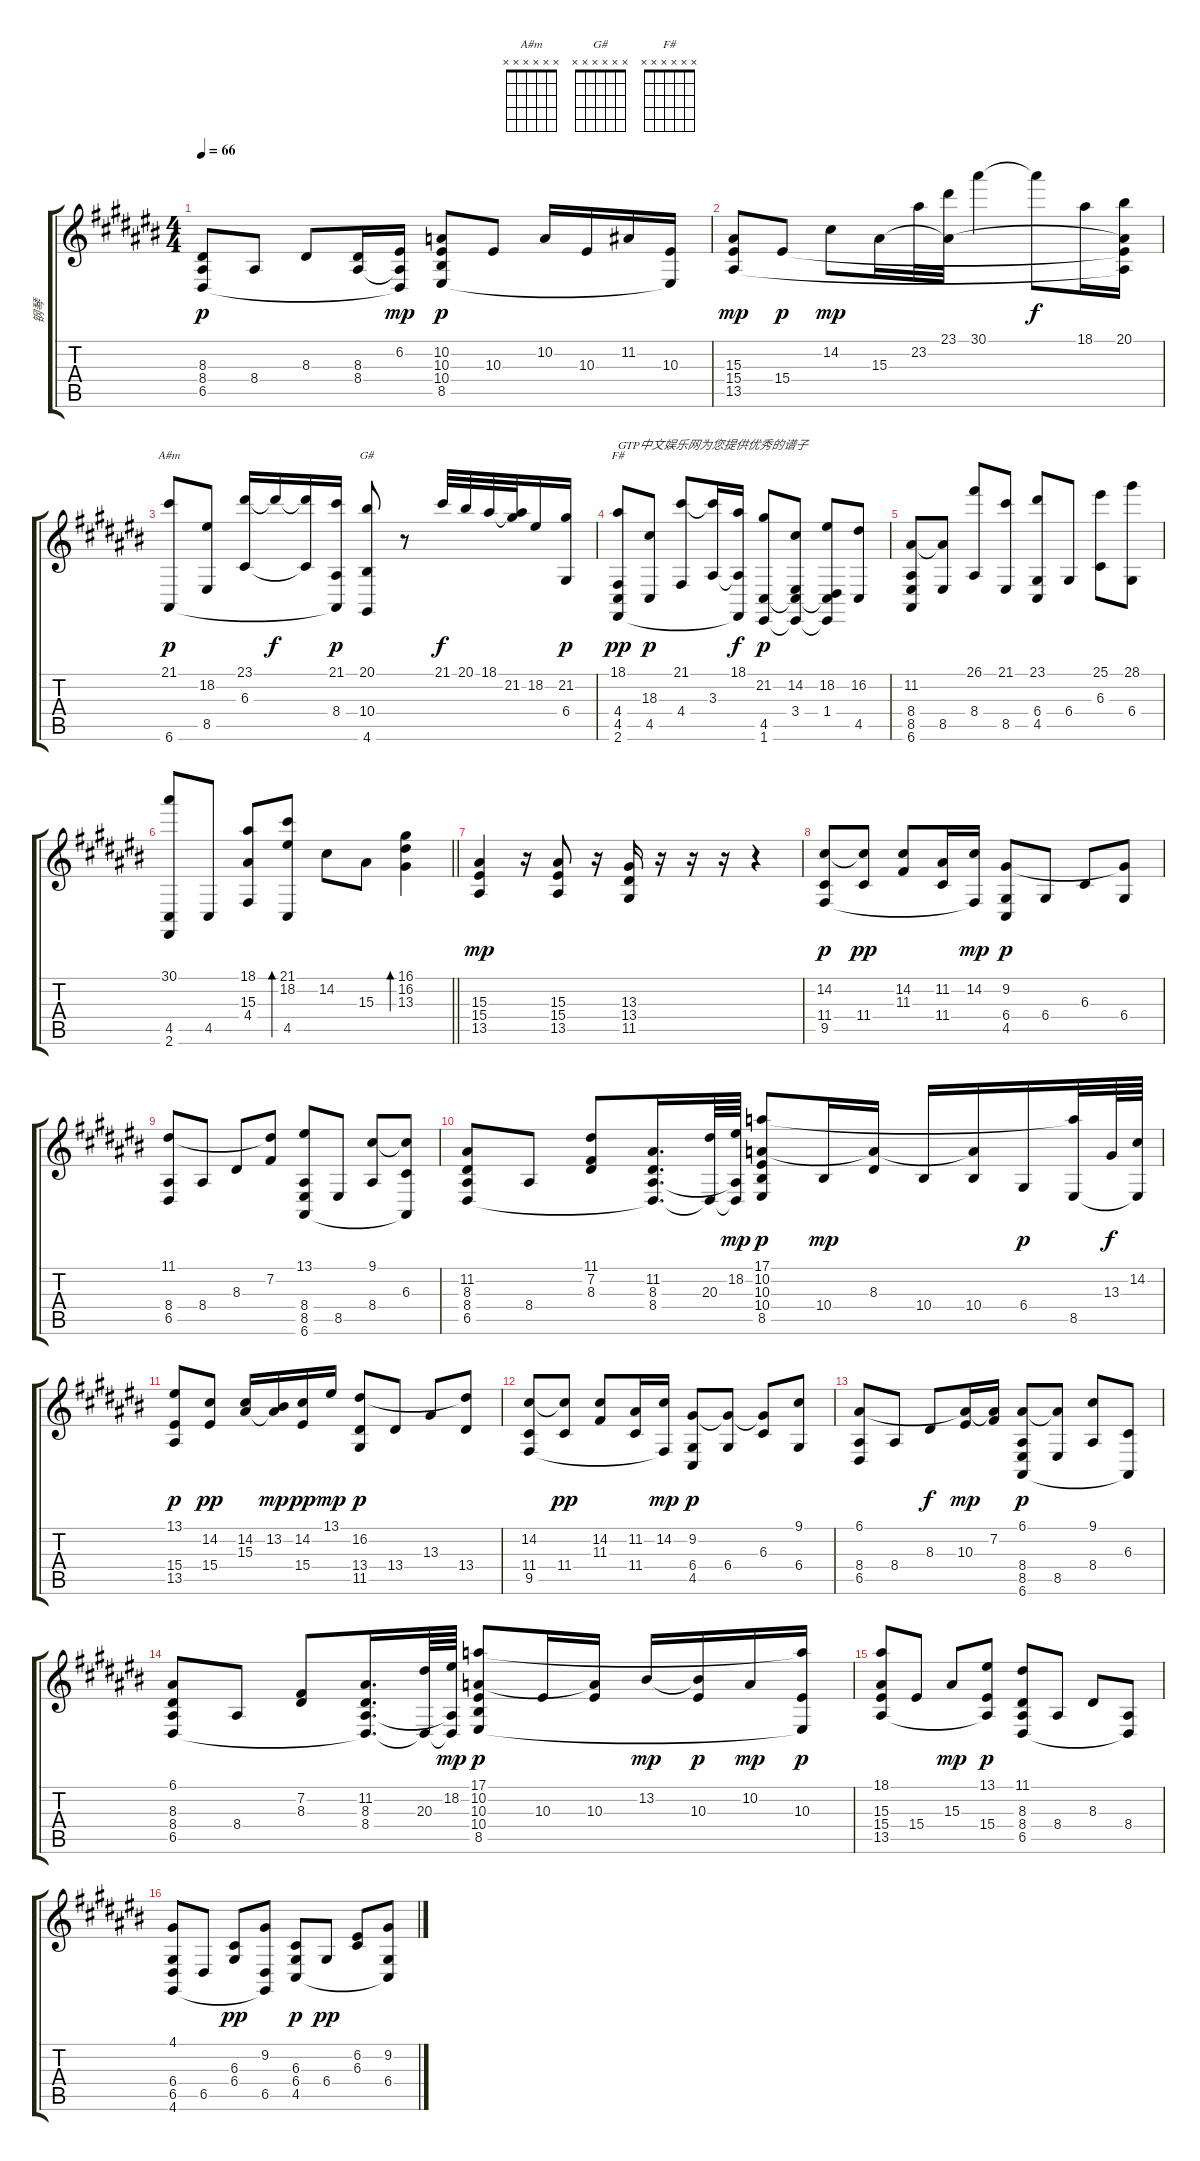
\track ("钢琴" "钢琴") {instrument brightacousticpiano}
\staff {score tabs}
\tuning (E4 B3 G3 D3 A2 E2) {hide}
\chord ("A#m" x x x x x x)
\chord ("G#" x x x x x x)
\chord ("F#" x x x x x x)
\ts (4 4)
\tempo 66
\clef g2
\ks c#
(8.3 8.4 6.5).8{dy p} 8.4.8 8.3.8 (8.3 8.4).16 (6.2 8.4{t} 6.5{t}).16{dy mp} (10.2 10.3 10.4 8.5).8{dy p} 10.3.8 10.2.16 10.3.16 11.2.16 (10.3 8.5{t}).16 |
(15.3 15.4 13.5).8{dy mp} 15.4.8{dy p} 14.2.8{dy mp} 15.3.16 23.2.32 (23.1 15.3{t}).32 30.1.4 30.1{t}.8{dy f} 18.1.16 (20.1 15.3{t} 15.4{t} 13.5{t}).16 |
(21.1 6.6).8{ch "A#m" dy p} (18.2 8.5).8 (23.1 6.3).16 23.1{t}.16{dy f} (23.1{t} 6.3{t}).16 (21.1 8.4 6.6{t}).16{dy p} (20.1 10.4 4.6).8{ch "G#"} r.8 21.1.32{dy f} 20.1.32 18.1.32 (18.1{t} 21.2).32 18.2.16 (21.2 6.4).16{dy p} |
(18.1 4.4 4.5 2.6).8{ch "F#" txt "GTP中文娱乐网为您提供优秀的谱子" dy pp} (18.3 4.5).8{dy p} (21.1 4.4).8 (21.1{t} 3.3).16 (18.1 3.3{t} 2.6{t}).16{dy f} (21.2 4.5 1.6).8{dy p} (14.2 3.4 4.5{t} 1.6{t}).8 (18.2 1.4 4.5{t} 1.6{t}).8 (16.2 4.5).8 |
(11.2 8.4 8.5 6.6).8 (11.2{t} 8.5).8 (26.1 8.4).8 (21.1 8.5).8 (23.1 6.4 4.5).8 6.4.8 (25.1 6.3).8 (28.1 6.4).8 |
\barLineRight lightlight
(30.1 4.5 2.6).8 4.5.8 (18.1 15.3 4.4).8 (21.1 18.2 4.5).8{bd 120} 14.2.8 15.3.8 (16.1 16.2 13.3).4{bd 240} |
(15.3 15.4 13.5).4{dy mp} r.16 (15.3 15.4 13.5).8 r.16 (13.3 13.4 11.5).16 r.16 r.16 r.16 r.4 |
(14.2 11.4 9.5).8{dy p} (14.2{t} 11.4).8{dy pp} (14.2 11.3).8 (11.2 11.4).16 (14.2 9.5{t}).16{dy mp} (9.2 6.4 4.5).8{dy p} 6.4.8 6.3.8 (9.2{t} 6.4).8 |
(11.1 8.4 6.5).8 8.4.8 8.3.8 (11.1{t} 7.2).8 (13.1 8.4 8.5 6.6).8 8.5.8 (9.1 8.4).8 (9.1{t} 6.3 6.6{t}).8 |
(11.2 8.3 8.4 6.5).8 8.4.8 (11.1 7.2 8.3).8 (11.2 8.3 8.4 6.5{t}).16{d} (20.3 6.5{t}).64 (18.2 8.4{t} 6.5{t}).64{dy mp} (17.1 10.2 10.3 10.4 8.5).8{dy p} 10.4.16{dy mp} (10.2{t} 8.3).16 10.4.16 (10.2{t} 10.4).16 6.4.16{dy p} (17.1{t} 8.5).32 13.3.64{dy f} (14.2 8.5{t}).64 |
(13.1 15.4 13.5).8{dy p} (14.2 15.4).8{dy pp} (14.2 15.3).16 (13.2 15.3{t}).16{dy mp} (14.2 15.4).16{dy pp} 13.1.16{dy mp} (16.2 13.4 11.5).8{dy p} 13.4.8 13.3.8 (16.2{t} 13.4).8 |
(14.2 11.4 9.5).8 (14.2{t} 11.4).8{dy pp} (14.2 11.3).8 (11.2 11.4).16 (14.2 9.5{t}).16{dy mp} (9.2 6.4 4.5).8{dy p} (9.2{t} 6.4).8 (9.2{t} 6.3).8 (9.1 6.4).8 |
(6.1 8.4 6.5).8 8.4.8 8.3.8{dy f} (6.1{t} 10.3).16{dy mp} (6.1{t} 7.2).16 (6.1 8.4 8.5 6.6).8{dy p} (6.1{t} 8.5).8 (9.1 8.4).8 (6.3 6.6{t}).8 |
(6.1 8.3 8.4 6.5).8 8.4.8 (7.2 8.3).8 (11.2 8.3 8.4 6.5{t}).16{d} (20.3 6.5{t}).64 (18.2 8.4{t} 6.5{t}).64{dy mp} (17.1 10.2 10.3 10.4 8.5).8{dy p} 10.3.16 (10.2{t} 10.3).16 13.2.16{dy mp} (13.2{t} 10.3).16{dy p} 10.2.16{dy mp} (17.1{t} 10.3 8.5{t}).16{dy p} |
(18.1 15.3 15.4 13.5).8 15.4.8 15.3.8{dy mp} (13.1 15.4 13.5{t}).8{dy p} (11.1 8.3 8.4 6.5).8 8.4.8 8.3.8 (8.4 6.5{t}).8 |
(4.1 6.4 6.5 4.6).8 6.5.8 (6.3 6.4).8{dy pp} (9.2 6.5 4.6{t}).8 (6.3 6.4 4.5).8{dy p} 6.4.8{dy pp} (6.2 6.3).8 (9.2 6.4 4.5{t}).8
